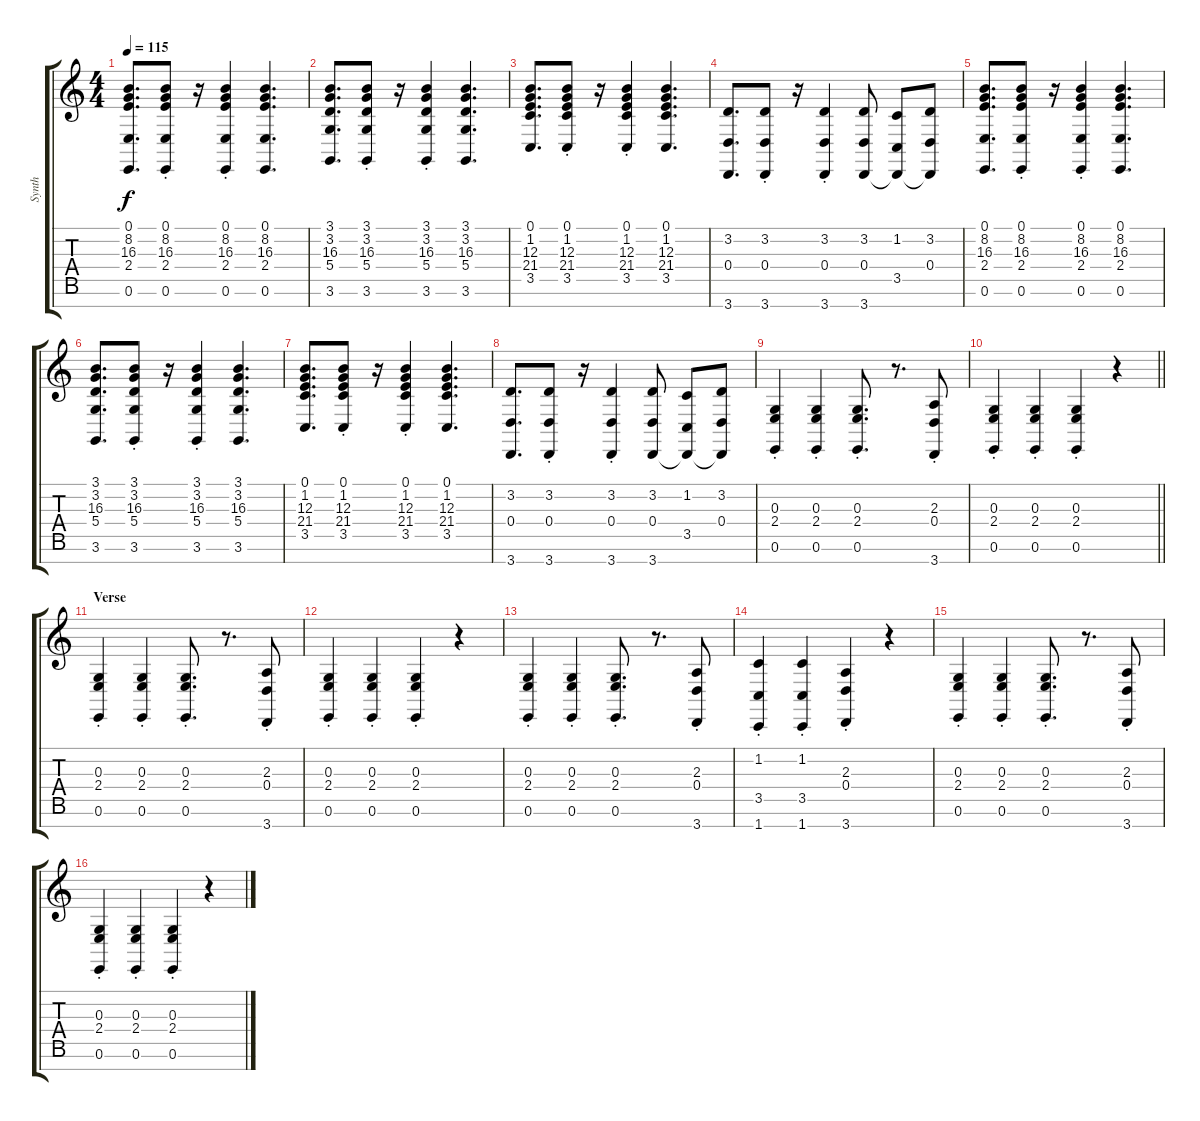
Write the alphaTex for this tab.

\track ("Synth" "Synth") {instrument pad3polysynth}
\staff {score tabs}
\tuning (E4 B3 G3 D3 A2 E2 B1) {hide}
\ts (4 4)
\tempo 115
\clef g2
\ks c
(0.1 8.2 16.3 2.4 0.6).8{d dy f} (0.1{st} 8.2{st} 16.3{st} 2.4{st} 0.6{st}).8 r.16 (0.1{st} 8.2{st} 16.3{st} 2.4{st} 0.6{st}).4 (0.1 8.2 16.3 2.4 0.6).4{d} |
(3.1 3.2 16.3 5.4 3.6).8{d} (3.1{st} 3.2{st} 16.3{st} 5.4{st} 3.6{st}).8 r.16 (3.1{st} 3.2{st} 16.3{st} 5.4{st} 3.6{st}).4 (3.1 3.2 16.3 5.4 3.6).4{d} |
(0.1 1.2 12.3 21.4 3.5).8{d} (0.1{st} 1.2{st} 12.3{st} 21.4{st} 3.5{st}).8 r.16 (0.1{st} 1.2{st} 12.3{st} 21.4{st} 3.5{st}).4 (0.1 1.2 12.3 21.4 3.5).4{d} |
(3.2 0.4 3.7).8{d} (3.2{st} 0.4{st} 3.7{st}).8 r.16 (3.2{st} 0.4{st} 3.7{st}).4 (3.2 0.4 3.7).8 (1.2 3.5 3.7{t}).8 (3.2 0.4 3.7{t}).8 |
(0.1 8.2 16.3 2.4 0.6).8{d} (0.1{st} 8.2{st} 16.3{st} 2.4{st} 0.6{st}).8 r.16 (0.1{st} 8.2{st} 16.3{st} 2.4{st} 0.6{st}).4 (0.1 8.2 16.3 2.4 0.6).4{d} |
(3.1 3.2 16.3 5.4 3.6).8{d} (3.1{st} 3.2{st} 16.3{st} 5.4{st} 3.6{st}).8 r.16 (3.1{st} 3.2{st} 16.3{st} 5.4{st} 3.6{st}).4 (3.1 3.2 16.3 5.4 3.6).4{d} |
(0.1 1.2 12.3 21.4 3.5).8{d} (0.1{st} 1.2{st} 12.3{st} 21.4{st} 3.5{st}).8 r.16 (0.1{st} 1.2{st} 12.3{st} 21.4{st} 3.5{st}).4 (0.1 1.2 12.3 21.4 3.5).4{d} |
(3.2 0.4 3.7).8{d} (3.2{st} 0.4{st} 3.7{st}).8 r.16 (3.2{st} 0.4{st} 3.7{st}).4 (3.2 0.4 3.7).8 (1.2 3.5 3.7{t}).8 (3.2 0.4 3.7{t}).8 |
(0.3{st} 2.4{st} 0.6{st}).4{volume 12 instrument lead2sawtooth} (0.3{st} 2.4{st} 0.6{st}).4 (0.3{st} 2.4{st} 0.6{st}).8{d} r.8{d} (2.3{st} 0.4{st} 3.7{st}).8 |
\barLineRight lightlight
(0.3{st} 2.4{st} 0.6{st}).4 (0.3{st} 2.4{st} 0.6{st}).4 (0.3{st} 2.4{st} 0.6{st}).4 r.4 |
\section ("" "Verse")
(0.3{st} 2.4{st} 0.6{st}).4{volume 9} (0.3{st} 2.4{st} 0.6{st}).4 (0.3{st} 2.4{st} 0.6{st}).8{d} r.8{d} (2.3{st} 0.4{st} 3.7{st}).8 |
(0.3{st} 2.4{st} 0.6{st}).4 (0.3{st} 2.4{st} 0.6{st}).4 (0.3{st} 2.4{st} 0.6{st}).4 r.4 |
(0.3{st} 2.4{st} 0.6{st}).4 (0.3{st} 2.4{st} 0.6{st}).4 (0.3{st} 2.4{st} 0.6{st}).8{d} r.8{d} (2.3{st} 0.4{st} 3.7{st}).8 |
(1.2{st} 3.5{st} 1.7{st}).4 (1.2{st} 3.5{st} 1.7{st}).4 (2.3{st} 0.4{st} 3.7{st}).4 r.4 |
(0.3{st} 2.4{st} 0.6{st}).4 (0.3{st} 2.4{st} 0.6{st}).4 (0.3{st} 2.4{st} 0.6{st}).8{d} r.8{d} (2.3{st} 0.4{st} 3.7{st}).8 |
(0.3{st} 2.4{st} 0.6{st}).4 (0.3{st} 2.4{st} 0.6{st}).4 (0.3{st} 2.4{st} 0.6{st}).4 r.4
